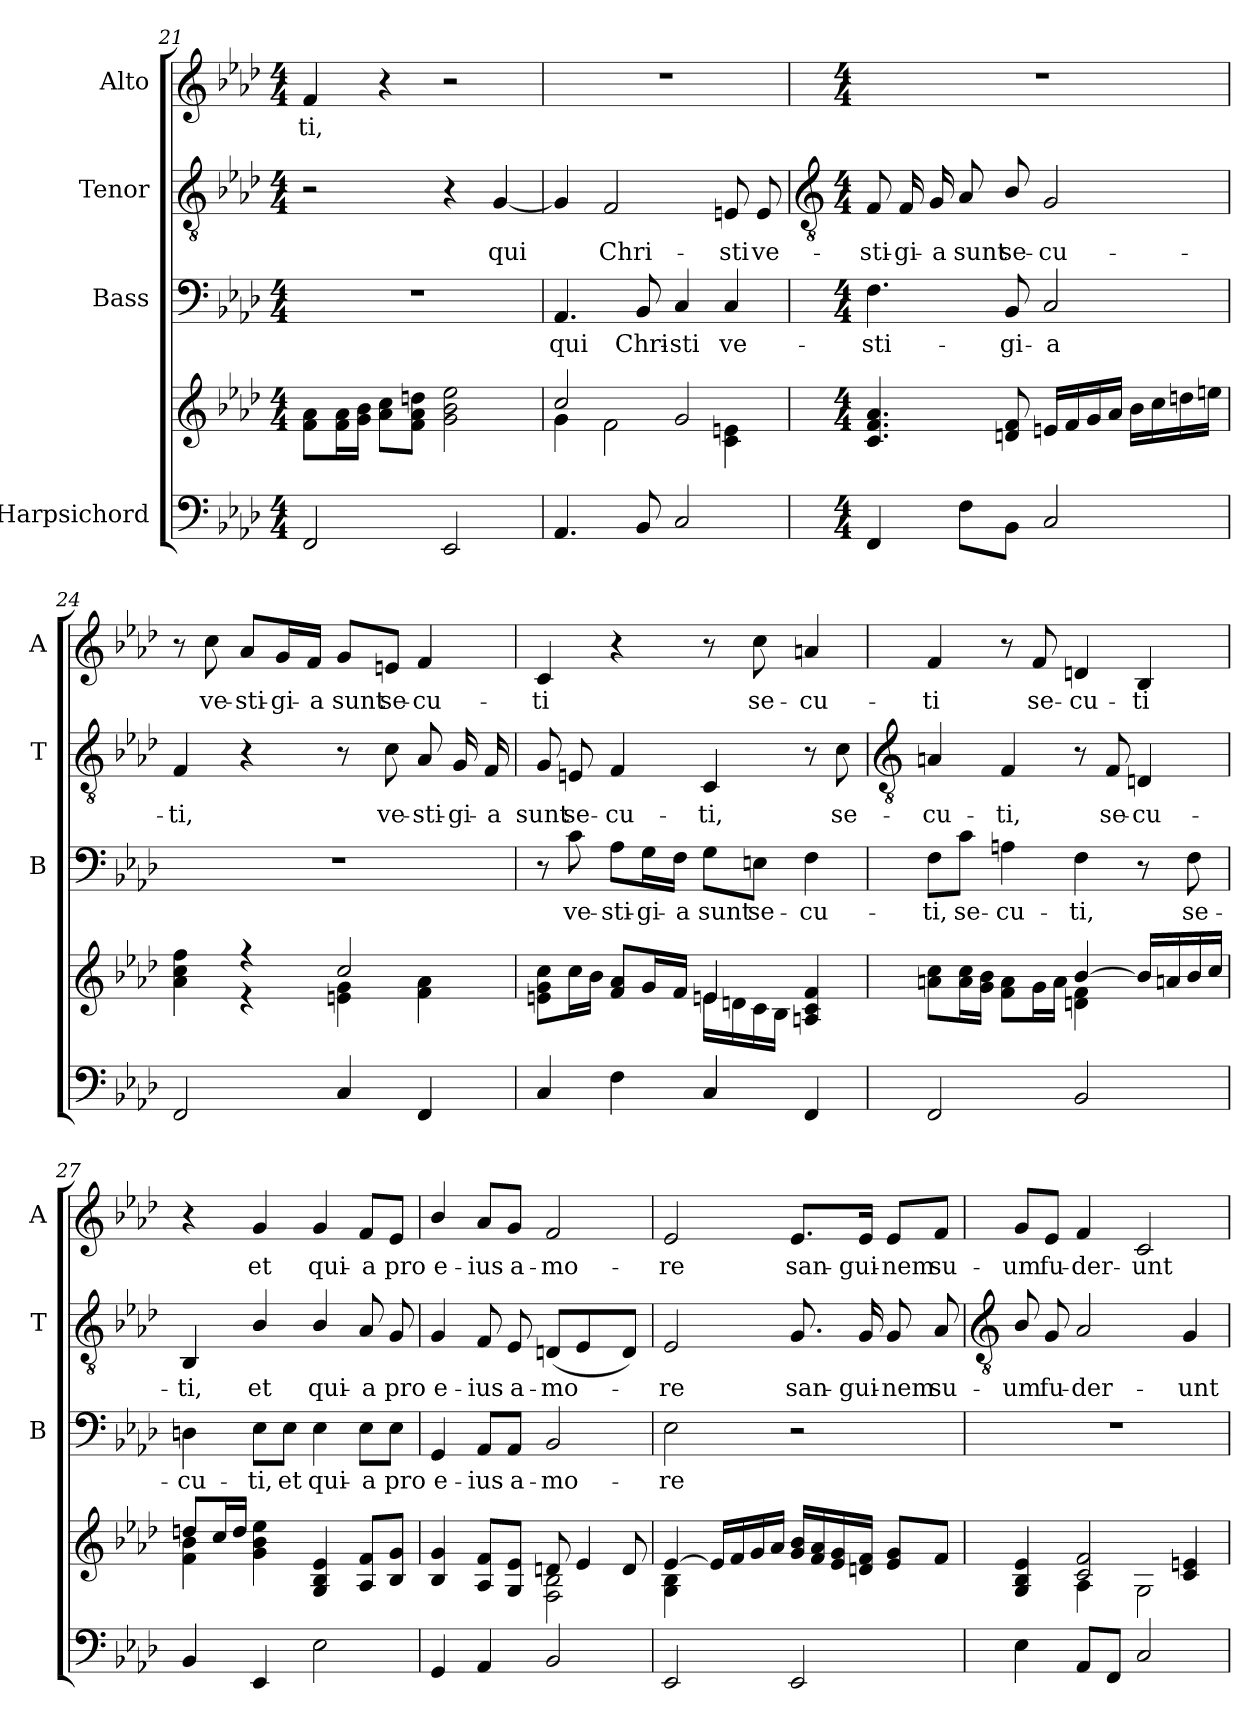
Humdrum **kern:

**kern	**kern	**kern	**text	**kern	**text	**kern	**text
*part4	*part4	*part3	*part3	*part2	*part2	*part1	*part1
*staff5	*staff4	*staff3	*staff3	*staff2	*staff2	*staff1	*staff1
*I"Harpsichord	*	*I"Bass	*	*I"Tenor	*	*I"Alto	*
*	*	*I'B	*	*I'T	*	*I'A	*
*clefF4	*clefG2	*clefF4	*	*clefGv2	*	*clefG2	*
*k[b-e-a-d-]	*k[b-e-a-d-]	*k[b-e-a-d-]	*	*k[b-e-a-d-]	*	*k[b-e-a-d-]	*
*A-:	*A-:	*A-:	*	*A-:	*	*A-:	*
*M4/4	*M4/4	*M4/4	*	*M4/4	*	*M4/4	*
=21	=21	=21	=21	=21	=21	=21	=21
*	*^	*	*	*	*	*	*
!	!	!	!	!	!	!	!	!LO:LY:b
2FF	1ryy	8f\ 8a-\L	1r	.	2r	.	4f	-ti,
.	.	16f\ 16a-\L	.	.	.	.	.	.
.	.	16g\ 16b-\JJ	.	.	.	.	.	.
.	.	8a-\ 8cc\L	.	.	.	.	4r	.
.	.	8f\ 8a-\ 8ddn\J	.	.	.	.	.	.
2EE-	.	2g\ 2b-\ 2ee-\	.	.	4r	.	2r	.
!	!	!	!	!	!	!LO:LY:b	!	!
.	.	.	.	.	[4G	qui	.	.
=22	=22	=22	=22	=22	=22	=22	=22	=22
!	!	!	!	!LO:LY:b	!	!	!	!
4.AA-	2cc/	4g\	4.AA-	qui	4G]	.	1r	.
!	!	!	!	!	!	!LO:LY:b	!	!
.	.	2f\	.	.	2F	Chri-	.	.
!	!	!	!	!LO:LY:b	!	!	!	!
8BB-	.	.	8BB-	Chri-	.	.	.	.
!	!	!	!	!LO:LY:b	!	!	!	!
2C	2g/	.	4C	-sti	.	.	.	.
!	!	!	!	!LO:LY:b	!	!LO:LY:b	!	!
.	.	4c\ 4en\	4C	ve-	8En	-sti	.	.
!	!	!	!	!	!	!LO:LY:b	!	!
.	.	.	.	.	8E	ve-	.	.
!!LO:LB:g=z
=23	=23	=23	=23	=23	=23	=23	=23	=23
*	*	*	*	*	*clefGv2	*	*	*
*M4/4	*M4/4	*	*M4/4	*	*M4/4	*	*M4/4	*
!	!	!	!	!LO:LY:b	!	!LO:LY:b	!	!
4FF	4.c/ 4.f/ 4.a-/	2ryy	4.F	-sti-	8F	-sti-	1r	.
!	!	!	!	!	!	!LO:LY:b	!	!
.	.	.	.	.	16F	-gi-	.	.
!	!	!	!	!	!	!LO:LY:b	!	!
.	.	.	.	.	16G	-a	.	.
!	!	!	!	!	!	!LO:LY:b	!	!
8FL	.	.	.	.	8A-	sunt	.	.
!	!	!	!	!LO:LY:b	!	!LO:LY:b	!	!
8BB-J	8dn/ 8f/	.	8BB-	-gi-	8B-/	se-	.	.
!	!	!	!	!LO:LY:b	!	!LO:LY:b	!	!
2C	16en/LL	4ryy	2C	-a	2G	-cu-	.	.
.	16f/	.	.	.	.	.	.	.
.	16g/	.	.	.	.	.	.	.
.	16a-/JJ	.	.	.	.	.	.	.
.	4ryy	16b-\LL	.	.	.	.	.	.
.	.	16cc\	.	.	.	.	.	.
.	.	16ddn\	.	.	.	.	.	.
.	.	16een\JJ	.	.	.	.	.	.
=24	=24	=24	=24	=24	=24	=24	=24	=24
!	!	!	!	!	!	!LO:LY:b	!	!
2FF	4ryy	4a-\ 4cc\ 4ff\	1r	.	4F	-ti,	8r	.
!	!	!	!	!	!	!	!	!LO:LY:b
.	.	.	.	.	.	.	8cc	ve-
!	!	!	!	!	!	!	!	!LO:LY:b
.	4r	4r	.	.	4r	.	8a-/L	-sti-
!	!	!	!	!	!	!	!	!LO:LY:b
.	.	.	.	.	.	.	16g/L	-gi-
!	!	!	!	!	!	!	!	!LO:LY:b
.	.	.	.	.	.	.	16f/JJ	-a
!	!	!	!	!	!	!	!	!LO:LY:b
4C	2cc/	4en\ 4g\	.	.	8r	.	8g/L	sunt
!	!	!	!	!	!	!LO:LY:b	!	!LO:LY:b
.	.	.	.	.	8c	ve-	8en/J	se-
!	!	!	!	!	!	!LO:LY:b	!	!LO:LY:b
4FF	.	4f\ 4a-\	.	.	8A-	-sti-	4f	-cu-
!	!	!	!	!	!	!LO:LY:b	!	!
.	.	.	.	.	16G	-gi-	.	.
!	!	!	!	!	!	!LO:LY:b	!	!
.	.	.	.	.	16F	-a	.	.
=25	=25	=25	=25	=25	=25	=25	=25	=25
!	!	!	!	!	!	!LO:LY:b	!	!LO:LY:b
4C	4ryy	8en\ 8g\ 8cc\L	8r	.	8G	sunt	4c	-ti
!	!	!	!	!LO:LY:b	!	!LO:LY:b	!	!
.	.	16cc\L	8c	ve-	8En	se-	.	.
.	.	16b-\JJ	.	.	.	.	.	.
!	!	!	!	!LO:LY:b	!	!LO:LY:b	!	!
4F	8f/ 8a-/L	4ryy	8A-\L	-sti-	4F	-cu-	4r	.
!	!	!	!	!LO:LY:b	!	!	!	!
.	16g/L	.	16G\L	-gi-	.	.	.	.
!	!	!	!	!LO:LY:b	!	!	!	!
.	16f/JJ	.	16F\JJ	-a	.	.	.	.
!	!	!	!	!LO:LY:b	!	!LO:LY:b	!	!
4C	4en/	16e\LL	8G\L	sunt	4C	-ti,	8r	.
.	.	16dn\	.	.	.	.	.	.
!	!	!	!	!LO:LY:b	!	!	!	!LO:LY:b
.	.	16c\	8En\J	se-	.	.	8cc	se-
.	.	16B-\JJ	.	.	.	.	.	.
!	!	!	!	!LO:LY:b	!	!	!	!LO:LY:b
4FF	4An/ 4c/ 4f/	4ryy	4F	-cu-	8r	.	4an	-cu-
!	!	!	!	!	!	!LO:LY:b	!	!
.	.	.	.	.	8c	se-	.	.
!!LO:LB:g=z
=26	=26	=26	=26	=26	=26	=26	=26	=26
*	*	*	*	*	*clefGv2	*	*	*
!	!	!	!	!LO:LY:b	!	!LO:LY:b	!	!LO:LY:b
2FF	2ryy	8an\ 8cc\L	8F\L	-ti,	4An	-cu-	4f	-ti
!	!	!	!	!LO:LY:b	!	!	!	!
.	.	16a\ 16cc\L	8c\J	se-	.	.	.	.
.	.	16g\ 16b-\JJ	.	.	.	.	.	.
!	!	!	!	!LO:LY:b	!	!LO:LY:b	!	!
.	.	8f\ 8a\L	4An	-cu-	4F	-ti,	8r	.
!	!	!	!	!	!	!	!	!LO:LY:b
.	.	16g\L	.	.	.	.	8f	se-
.	.	16a\JJ	.	.	.	.	.	.
!	!	!	!	!LO:LY:b	!	!	!	!LO:LY:b
2BB-	[4b-/	4dn\ 4f\	4F	-ti,	8r	.	4dn	-cu-
!	!	!	!	!	!	!LO:LY:b	!	!
.	.	.	.	.	8F	se-	.	.
!	!	!	!	!	!	!LO:LY:b	!	!LO:LY:b
.	16b-/LL]	4ryy	8r	.	4Dn	-cu-	4B-	-ti
.	16an/	.	.	.	.	.	.	.
!	!	!	!	!LO:LY:b	!	!	!	!
.	16b-/	.	8F	se-	.	.	.	.
.	16cc/JJ	.	.	.	.	.	.	.
=27	=27	=27	=27	=27	=27	=27	=27	=27
!	!	!	!	!LO:LY:b	!	!LO:LY:b	!	!
4BB-	8ddn/L	4f\ 4b-\	4Dn	-cu-	4BB-	-ti,	4r	.
.	16cc/L	.	.	.	.	.	.	.
.	16dd/JJ	.	.	.	.	.	.	.
!	!	!	!	!LO:LY:b	!	!LO:LY:b	!	!LO:LY:b
4EE-	4ryy	4g\ 4b-\ 4ee-\	8E-\L	-ti,	4B-/	et	4g	et
!	!	!	!	!LO:LY:b	!	!	!	!
.	.	.	8E-\J	et	.	.	.	.
!	!	!	!	!LO:LY:b	!	!LO:LY:b	!	!LO:LY:b
2E-	4G/ 4B-/ 4e-/	2ryy	4E-	qui-	4B-/	qui-	4g	qui-
!	!	!	!	!LO:LY:b	!	!LO:LY:b	!	!LO:LY:b
.	8A-/ 8f/L	.	8E-\L	-a	8A-	-a	8f/L	-a
!	!	!	!	!LO:LY:b	!	!LO:LY:b	!	!LO:LY:b
.	8B-/ 8g/J	.	8E-\J	pro	8G	pro	8e-/J	pro
=28	=28	=28	=28	=28	=28	=28	=28	=28
!	!	!	!	!LO:LY:b	!	!LO:LY:b	!	!LO:LY:b
4GG	4B-/ 4g/	2ryy	4GG	e-	4G	e-	4b-/	e-
!	!	!	!	!LO:LY:b	!	!LO:LY:b	!	!LO:LY:b
4AA-	8A-/ 8f/L	.	8AA-/L	-ius	8F	-ius	8a-/L	-ius
!	!	!	!	!LO:LY:b	!	!LO:LY:b	!	!LO:LY:b
.	8G/ 8e-/J	.	8AA-/J	a-	8E-	a-	8g/J	a-
!	!	!	!	!LO:LY:b	!	!LO:LY:b	!	!LO:LY:b
2BB-	8dn/	2F\ 2B-\	2BB-	-mo-	(<8DnL	-mo-	2f	-mo-
.	4e-/	.	.	.	4E-	.	.	.
.	8d/	.	.	.	8DJ)	.	.	.
=29	=29	=29	=29	=29	=29	=29	=29	=29
!	!	!	!	!LO:LY:b	!	!LO:LY:b	!	!LO:LY:b
2EE-	[4e-/	4G\ 4B-\	2E-	-re	2E-	re	2e-	-re
.	16e-/LL]	4ryy	.	.	.	.	.	.
.	16f/	.	.	.	.	.	.	.
.	16g/	.	.	.	.	.	.	.
.	16a-/JJ	.	.	.	.	.	.	.
!	!	!	!	!	!	!LO:LY:b	!	!LO:LY:b
2EE-	16g/ 16b-/LL	2ryy	2r	.	8.G	san-	8.e-/L	san-
.	16f/ 16a-/	.	.	.	.	.	.	.
.	16e-/ 16g/	.	.	.	.	.	.	.
!	!	!	!	!	!	!LO:LY:b	!	!LO:LY:b
.	16dn/ 16f/JJ	.	.	.	16G	-gui-	16e-/Jk	-gui-
!	!	!	!	!	!	!LO:LY:b	!	!LO:LY:b
.	8e-/ 8g/L	.	.	.	8G	-nem	8e-/L	-nem
!	!	!	!	!	!	!LO:LY:b	!	!LO:LY:b
.	8f/J	.	.	.	8A-	su-	8f/J	su-
*	*v	*v	*	*	*	*	*	*
!!LO:LB:g=z
=30	=30	=30	=30	=30	=30	=30	=30
*	*	*	*	*clefGv2	*	*	*
*	*^	*	*	*	*	*	*
*	*	*^	*	*	*	*	*	*
!	!	!	!	!	!	!	!LO:LY:b	!	!LO:LY:b
4E-	4G/ 4B-/ 4e-/	4ryy	1ryy	1r	.	8B-/	-um	8g/L	-um
!	!	!	!	!	!	!	!LO:LY:b	!	!LO:LY:b
.	.	.	.	.	.	8G	fu-	8e-/J	fu-
!	!	!	!	!	!	!	!LO:LY:b	!	!LO:LY:b
8AA-L	2c/ 2f/	4A-\	.	.	.	2A-	-der-	4f	-der-
8FFJ	.	.	.	.	.	.	.	.	.
!	!	!	!	!	!	!	!	!	!LO:LY:b
2C	.	2G\	.	.	.	.	.	2c	-unt
!	!	!	!	!	!	!	!LO:LY:b	!	!
.	4c/ 4en/	.	.	.	.	4G	-unt	.	.
*	*v	*v	*v	*	*	*	*	*	*
=	=	=	=	=	=	=	=
*-	*-	*-	*-	*-	*-	*-	*-
